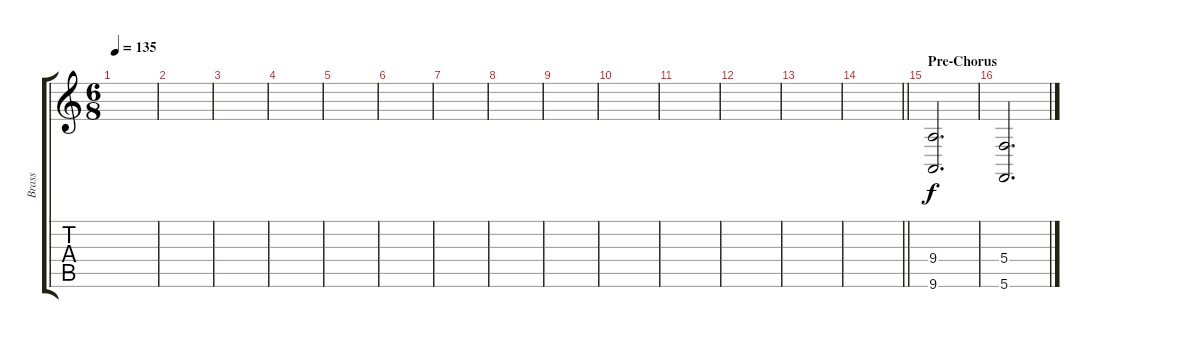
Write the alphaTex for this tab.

\track ("Brass" "Brass") {instrument brasssection}
\staff {score tabs}
\tuning (D4 A3 F3 C3 G2 C2) {hide}
\ts (6 8)
\tempo 135
\clef g2
\ks c
|
|
|
|
|
|
|
|
|
|
|
|
|
\barLineRight lightlight
|
\section ("" "Pre-Chorus")
(9.4 9.6).2{d} |
(5.4 5.6).2{d}
